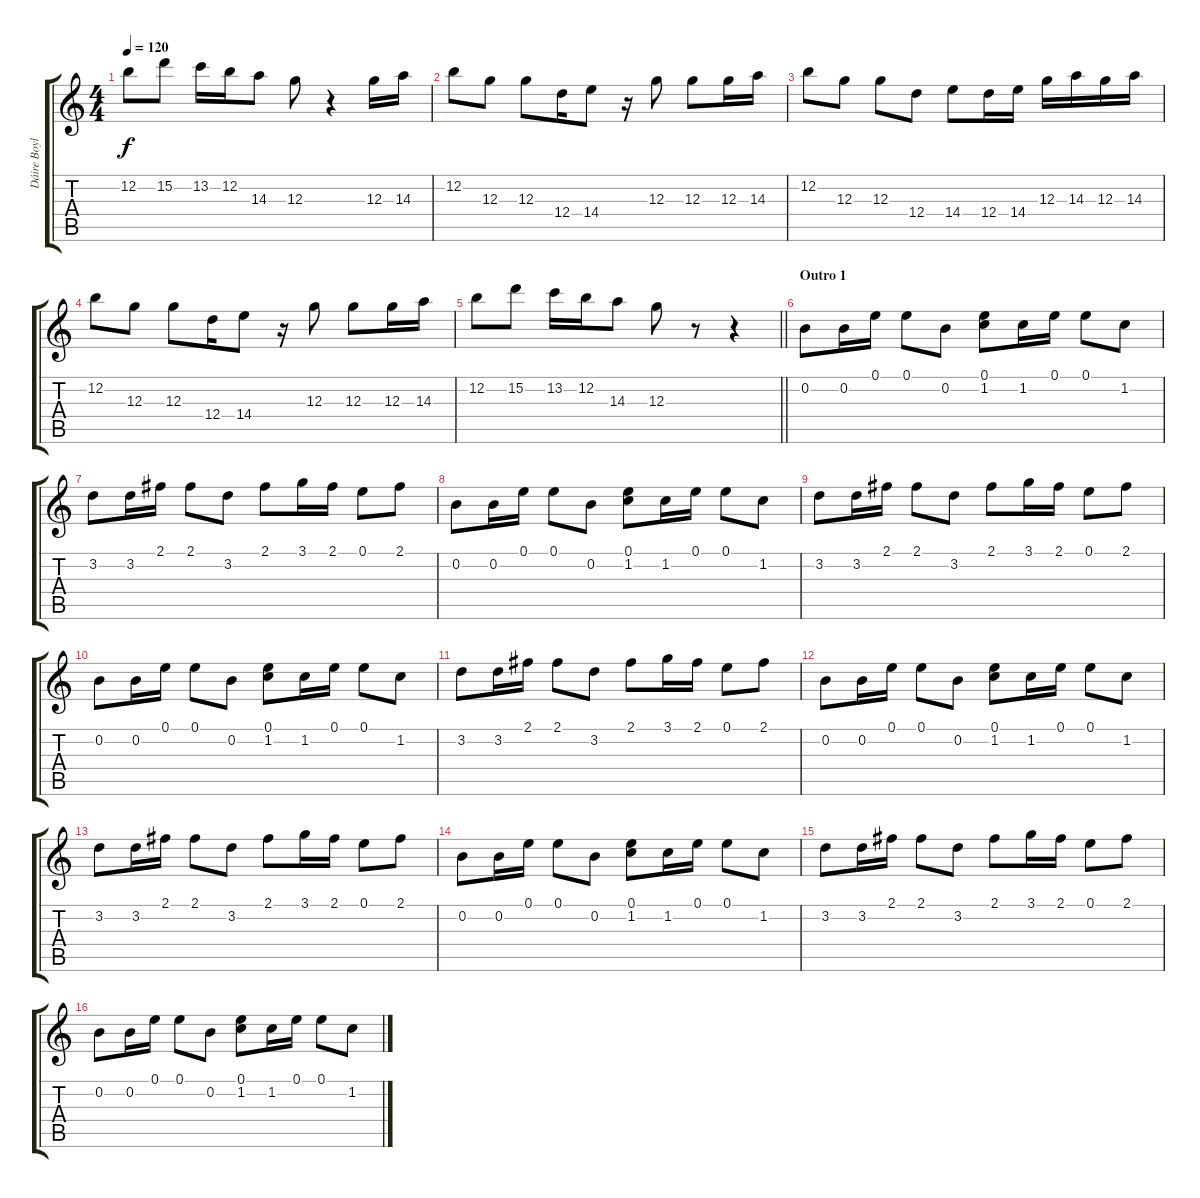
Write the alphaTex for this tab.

\track ("Dáire Boyle" "Dáire Boyl") {instrument distortionguitar}
\staff {score tabs}
\tuning (E4 B3 G3 D3 A2 E2) {hide}
\ts (4 4)
\tempo 120
\clef g2
\ks c
12.2.8{dy f} 15.2.8 13.2.16 12.2.16 14.3.8 12.3.8 r.4 12.3.16 14.3.16 |
12.2.8 12.3.8 12.3.8 12.4.16 14.4.8 r.16 12.3.8 12.3.8 12.3.16 14.3.16 |
12.2.8 12.3.8 12.3.8 12.4.8 14.4.8 12.4.16 14.4.16 12.3.16 14.3.16 12.3.16 14.3.16 |
12.2.8 12.3.8 12.3.8 12.4.16 14.4.8 r.16 12.3.8 12.3.8 12.3.16 14.3.16 |
\barLineRight lightlight
12.2.8 15.2.8 13.2.16 12.2.16 14.3.8 12.3.8 r.8 r.4 |
\section ("" "Outro 1")
0.2.8 0.2.16 0.1.16 0.1.8 0.2.8 (0.1 1.2).8 1.2.16 0.1.16 0.1.8 1.2.8 |
3.2.8 3.2.16 2.1.16 2.1.8 3.2.8 2.1.8 3.1.16 2.1.16 0.1.8 2.1.8 |
0.2.8 0.2.16 0.1.16 0.1.8 0.2.8 (0.1 1.2).8 1.2.16 0.1.16 0.1.8 1.2.8 |
3.2.8 3.2.16 2.1.16 2.1.8 3.2.8 2.1.8 3.1.16 2.1.16 0.1.8 2.1.8 |
0.2.8 0.2.16 0.1.16 0.1.8 0.2.8 (0.1 1.2).8 1.2.16 0.1.16 0.1.8 1.2.8 |
3.2.8 3.2.16 2.1.16 2.1.8 3.2.8 2.1.8 3.1.16 2.1.16 0.1.8 2.1.8 |
0.2.8 0.2.16 0.1.16 0.1.8 0.2.8 (0.1 1.2).8 1.2.16 0.1.16 0.1.8 1.2.8 |
3.2.8 3.2.16 2.1.16 2.1.8 3.2.8 2.1.8 3.1.16 2.1.16 0.1.8 2.1.8 |
0.2.8 0.2.16 0.1.16 0.1.8 0.2.8 (0.1 1.2).8 1.2.16 0.1.16 0.1.8 1.2.8 |
3.2.8 3.2.16 2.1.16 2.1.8 3.2.8 2.1.8 3.1.16 2.1.16 0.1.8 2.1.8 |
0.2.8 0.2.16 0.1.16 0.1.8 0.2.8 (0.1 1.2).8 1.2.16 0.1.16 0.1.8 1.2.8
